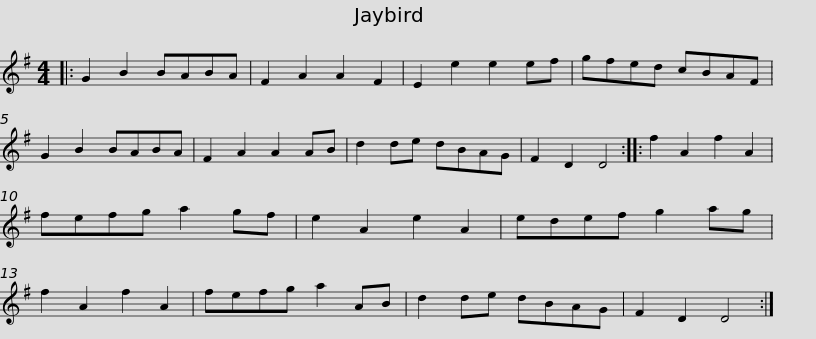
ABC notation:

X:1
L:1/8
M:4/4
I:linebreak $
K:G
V:1 treble
V:1
|: G2 B2 BABA | F2 A2 A2 F2 | E2 e2 e2 ef | gfed cBAF | G2 B2 BABA | %5
 F2 A2 A2 AB | d2 de dBAG |$ F2 D2 D4 :: f2 A2 f2 A2 | fefg a2 gf | %10
 e2 A2 e2 A2 | edef g2 ag | f2 A2 f2 A2 | fefg a2 AB |$ d2 de dBAG | %15
 F2 D2 D4 :| %16
